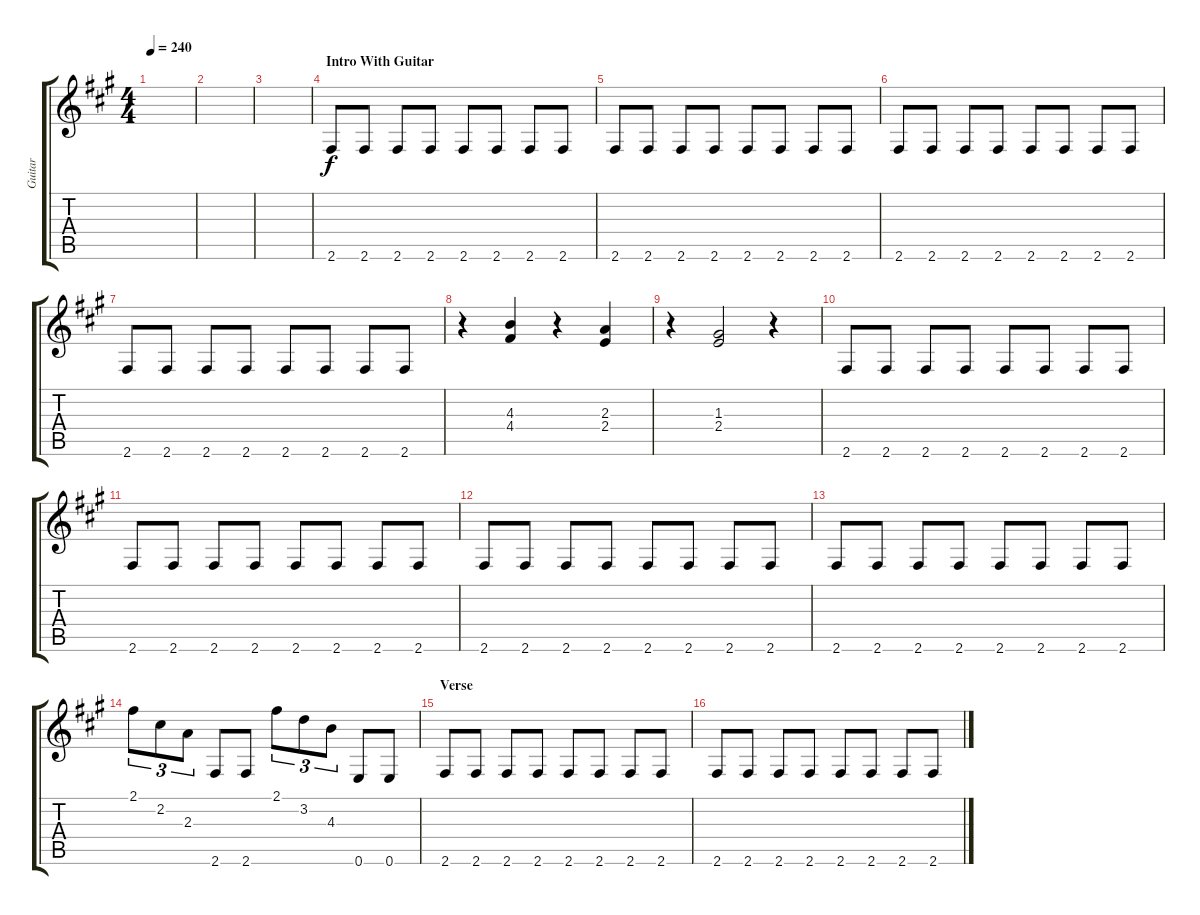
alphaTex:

\track ("Guitar" "Guitar") {instrument overdrivenguitar}
\staff {score tabs}
\tuning (E4 B3 G3 D3 A2 E2) {hide}
\ts (4 4)
\tempo 240
\clef g2
\ks a
|
|
|
\section ("" "Intro With Guitar")
2.6.8 2.6.8 2.6.8 2.6.8 2.6.8 2.6.8 2.6.8 2.6.8 |
2.6.8 2.6.8 2.6.8 2.6.8 2.6.8 2.6.8 2.6.8 2.6.8 |
2.6.8 2.6.8 2.6.8 2.6.8 2.6.8 2.6.8 2.6.8 2.6.8 |
2.6.8 2.6.8 2.6.8 2.6.8 2.6.8 2.6.8 2.6.8 2.6.8 |
r.4 (4.3 4.4).4 r.4 (2.3 2.4).4 |
r.4 (1.3 2.4).2 r.4 |
2.6.8 2.6.8 2.6.8 2.6.8 2.6.8 2.6.8 2.6.8 2.6.8 |
2.6.8 2.6.8 2.6.8 2.6.8 2.6.8 2.6.8 2.6.8 2.6.8 |
2.6.8 2.6.8 2.6.8 2.6.8 2.6.8 2.6.8 2.6.8 2.6.8 |
2.6.8 2.6.8 2.6.8 2.6.8 2.6.8 2.6.8 2.6.8 2.6.8 |
2.1.8{tu (3 2)} 2.2.8{tu (3 2)} 2.3.8{tu (3 2)} 2.6.8 2.6.8 2.1.8{tu (3 2)} 3.2.8{tu (3 2)} 4.3.8{tu (3 2)} 0.6.8 0.6.8 |
\section ("" "Verse")
2.6.8 2.6.8 2.6.8 2.6.8 2.6.8 2.6.8 2.6.8 2.6.8 |
2.6.8 2.6.8 2.6.8 2.6.8 2.6.8 2.6.8 2.6.8 2.6.8
